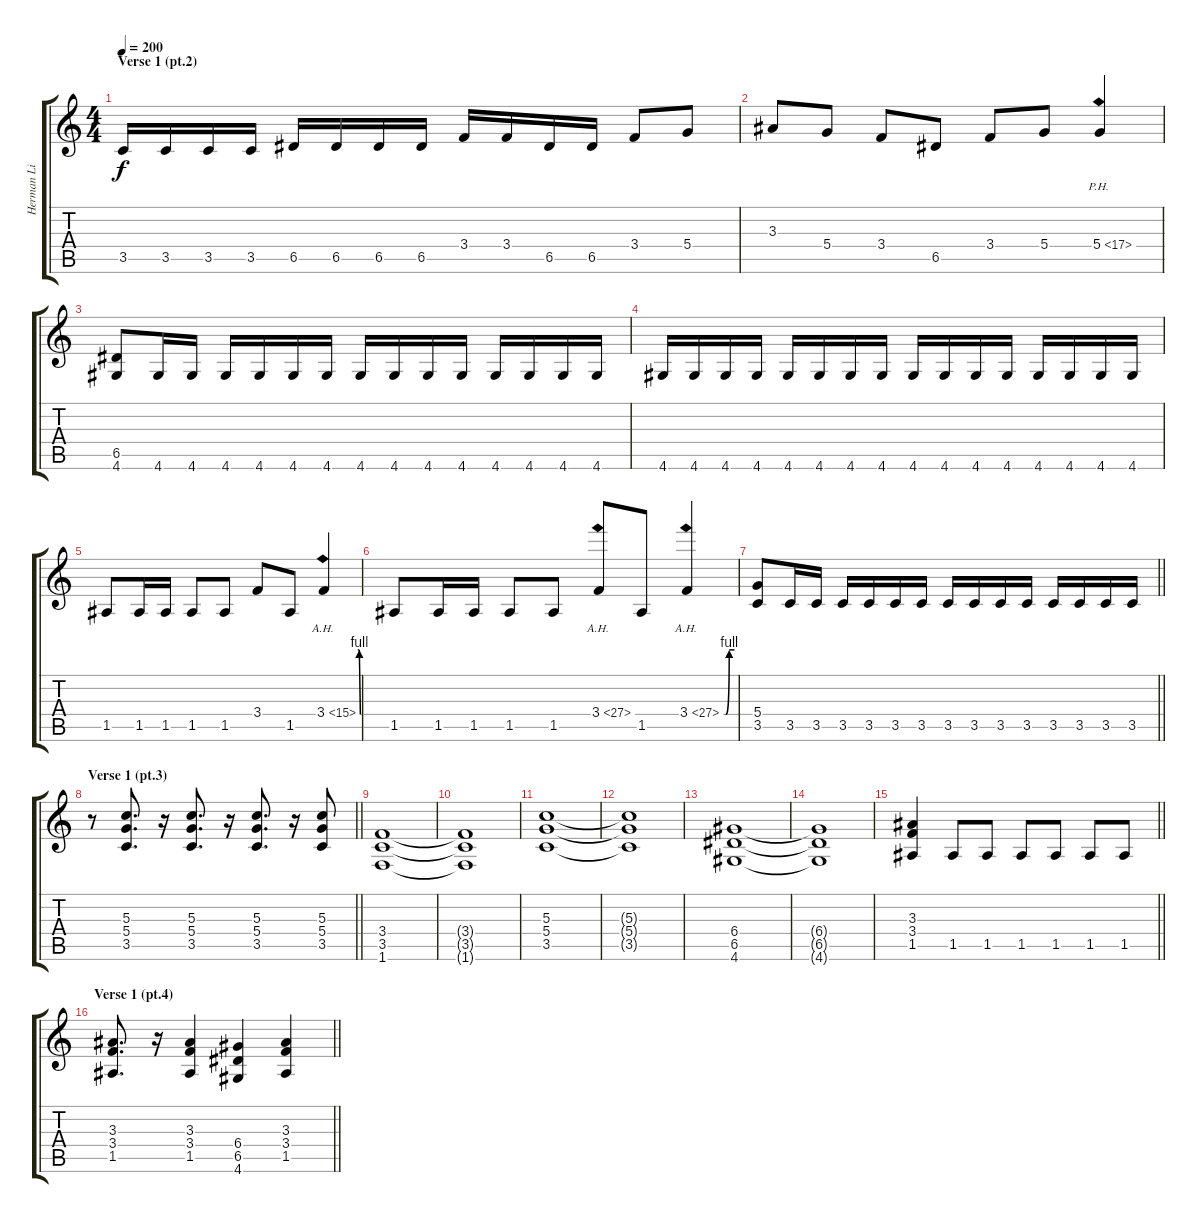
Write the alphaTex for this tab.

\track ("Herman Li (Rythm Guitar)" "Herman Li ") {instrument overdrivenguitar}
\staff {score tabs}
\tuning (E4 B3 G3 D3 A2 E2) {hide}
\ts (4 4)
\section ("" "Verse 1 (pt.2)")
\tempo 200
\clef g2
\ks aminor
3.5.16{dy f} 3.5.16 3.5.16 3.5.16 6.5.16 6.5.16 6.5.16 6.5.16 3.4.16 3.4.16 6.5.16 6.5.16 3.4.8 5.4.8 |
3.3.8 5.4.8 3.4.8 6.5.8 3.4.8 5.4.8 5.4{ph 12}.4 |
(6.5 4.6).8 4.6.16 4.6.16 4.6.16 4.6.16 4.6.16 4.6.16 4.6.16 4.6.16 4.6.16 4.6.16 4.6.16 4.6.16 4.6.16 4.6.16 |
4.6.16 4.6.16 4.6.16 4.6.16 4.6.16 4.6.16 4.6.16 4.6.16 4.6.16 4.6.16 4.6.16 4.6.16 4.6.16 4.6.16 4.6.16 4.6.16 |
1.5.8 1.5.16 1.5.16 1.5.8 1.5.8 3.4.8 1.5.8 3.4{be (custom 0 0 10 0 30 4 60 4) ah 12}.4 |
1.5.8 1.5.16 1.5.16 1.5.8 1.5.8 3.4{ah 24}.8 1.5.8 3.4{be (custom 0 0 10 0 30 4 60 4) ah 24}.4 |
\barLineRight lightlight
(5.4 3.5).8 3.5.16 3.5.16 3.5.16 3.5.16 3.5.16 3.5.16 3.5.16 3.5.16 3.5.16 3.5.16 3.5.16 3.5.16 3.5.16 3.5.16 |
\section ("" "Verse 1 (pt.3)")
\barLineRight lightlight
r.8 (5.3 5.4 3.5).8{d} r.16 (5.3 5.4 3.5).8{d} r.16 (5.3 5.4 3.5).8{d} r.16 (5.3 5.4 3.5).8 |
(3.4 3.5 1.6).1 |
(3.4{t} 3.5{t} 1.6{t}).1 |
(5.3 5.4 3.5).1 |
(5.3{t} 5.4{t} 3.5{t}).1 |
(6.4 6.5 4.6).1 |
(6.4{t} 6.5{t} 4.6{t}).1 |
\barLineRight lightlight
(3.3 3.4 1.5).4 1.5.8 1.5.8 1.5.8 1.5.8 1.5.8 1.5.8 |
\section ("" "Verse 1 (pt.4)")
\barLineRight lightlight
(3.3 3.4 1.5).8{d} r.16 (3.3 3.4 1.5).4 (6.4 6.5 4.6).4 (3.3 3.4 1.5).4
